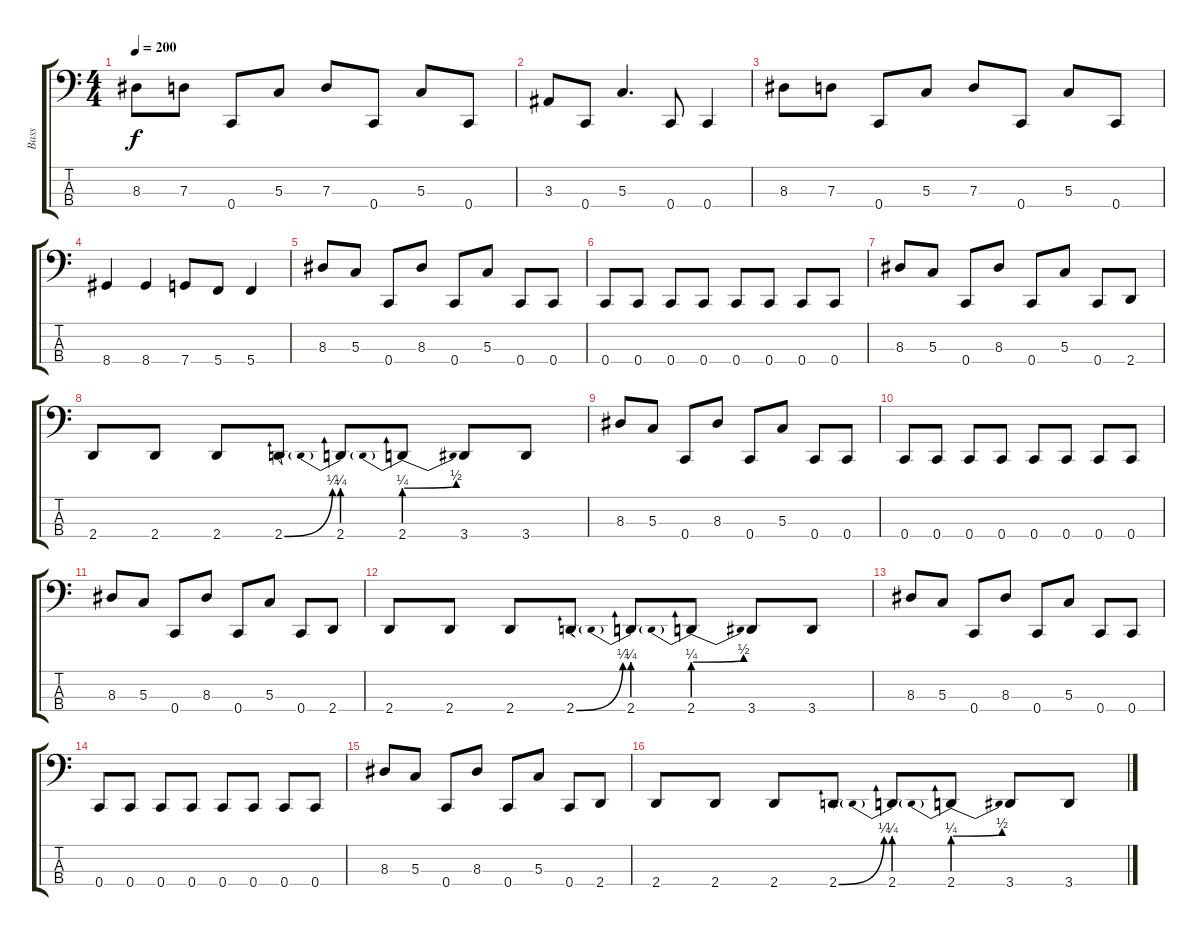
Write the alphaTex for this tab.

\track ("Bass" "Bass") {instrument electricbasspick}
\staff {score tabs}
\tuning (F2 C2 G1 C1) {hide}
\ts (4 4)
\tempo 200
\clef f4
\ks c
8.3.8{dy f} 7.3.8 0.4.8 5.3.8 7.3.8 0.4.8 5.3.8 0.4.8 |
3.3.8 0.4.8 5.3.4{d} 0.4.8 0.4.4 |
8.3.8 7.3.8 0.4.8 5.3.8 7.3.8 0.4.8 5.3.8 0.4.8 |
8.4.4 8.4.4 7.4.8 5.4.8 5.4.4 |
8.3.8 5.3.8 0.4.8 8.3.8 0.4.8 5.3.8 0.4.8 0.4.8 |
0.4.8 0.4.8 0.4.8 0.4.8 0.4.8 0.4.8 0.4.8 0.4.8 |
8.3.8 5.3.8 0.4.8 8.3.8 0.4.8 5.3.8 0.4.8 2.4.8 |
2.4.8 2.4.8 2.4.8 2.4{be (bend 0 0 60 1)}.8 2.4{be (prebend 0 1 60 1)}.8 2.4{be (prebendbend 0 1 60 2)}.8 3.4.8 3.4.8 |
8.3.8 5.3.8 0.4.8 8.3.8 0.4.8 5.3.8 0.4.8 0.4.8 |
0.4.8 0.4.8 0.4.8 0.4.8 0.4.8 0.4.8 0.4.8 0.4.8 |
8.3.8 5.3.8 0.4.8 8.3.8 0.4.8 5.3.8 0.4.8 2.4.8 |
2.4.8 2.4.8 2.4.8 2.4{be (bend 0 0 60 1)}.8 2.4{be (prebend 0 1 60 1)}.8 2.4{be (prebendbend 0 1 60 2)}.8 3.4.8 3.4.8 |
8.3.8 5.3.8 0.4.8 8.3.8 0.4.8 5.3.8 0.4.8 0.4.8 |
0.4.8 0.4.8 0.4.8 0.4.8 0.4.8 0.4.8 0.4.8 0.4.8 |
8.3.8 5.3.8 0.4.8 8.3.8 0.4.8 5.3.8 0.4.8 2.4.8 |
2.4.8 2.4.8 2.4.8 2.4{be (bend 0 0 60 1)}.8 2.4{be (prebend 0 1 60 1)}.8 2.4{be (prebendbend 0 1 60 2)}.8 3.4.8 3.4.8
